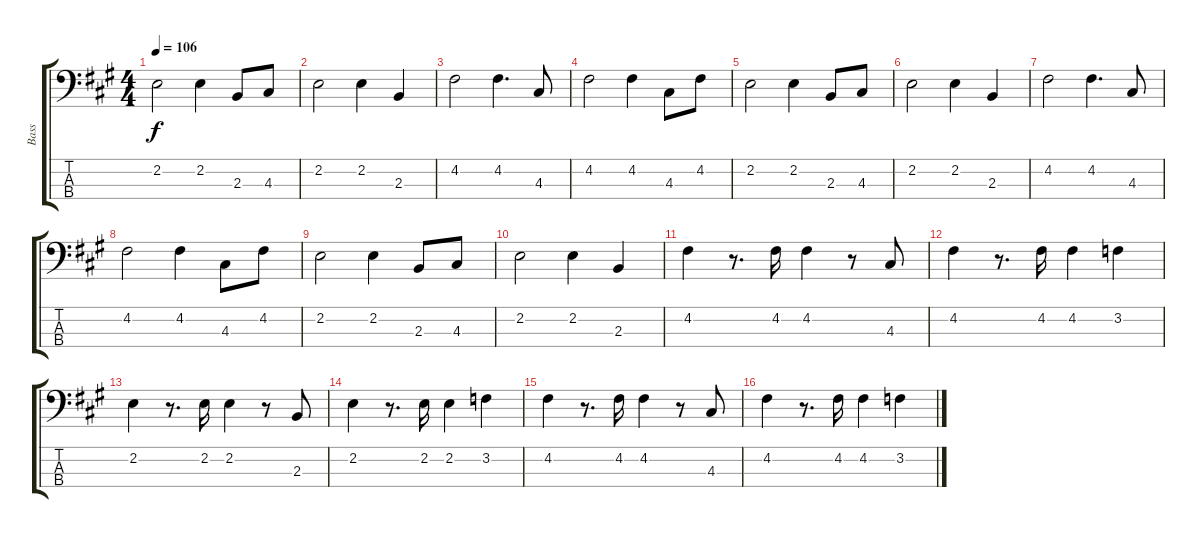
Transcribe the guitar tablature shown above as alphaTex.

\track ("Bass" "Bass") {instrument acousticbass}
\staff {score tabs}
\tuning (G2 D2 A1 E1) {hide}
\ts (4 4)
\tempo 106
\clef f4
\ks f#minor
2.2.2{dy f} 2.2.4 2.3.8 4.3.8 |
2.2.2 2.2.4 2.3.4 |
4.2.2 4.2.4{d} 4.3.8 |
4.2.2 4.2.4 4.3.8 4.2.8 |
2.2.2 2.2.4 2.3.8 4.3.8 |
2.2.2 2.2.4 2.3.4 |
4.2.2 4.2.4{d} 4.3.8 |
4.2.2 4.2.4 4.3.8 4.2.8 |
2.2.2 2.2.4 2.3.8 4.3.8 |
2.2.2 2.2.4 2.3.4 |
4.2.4 r.8{d} 4.2.16 4.2.4 r.8 4.3.8 |
4.2.4 r.8{d} 4.2.16 4.2.4 3.2.4 |
2.2.4 r.8{d} 2.2.16 2.2.4 r.8 2.3.8 |
2.2.4 r.8{d} 2.2.16 2.2.4 3.2.4 |
4.2.4 r.8{d} 4.2.16 4.2.4 r.8 4.3.8 |
4.2.4 r.8{d} 4.2.16 4.2.4 3.2.4
